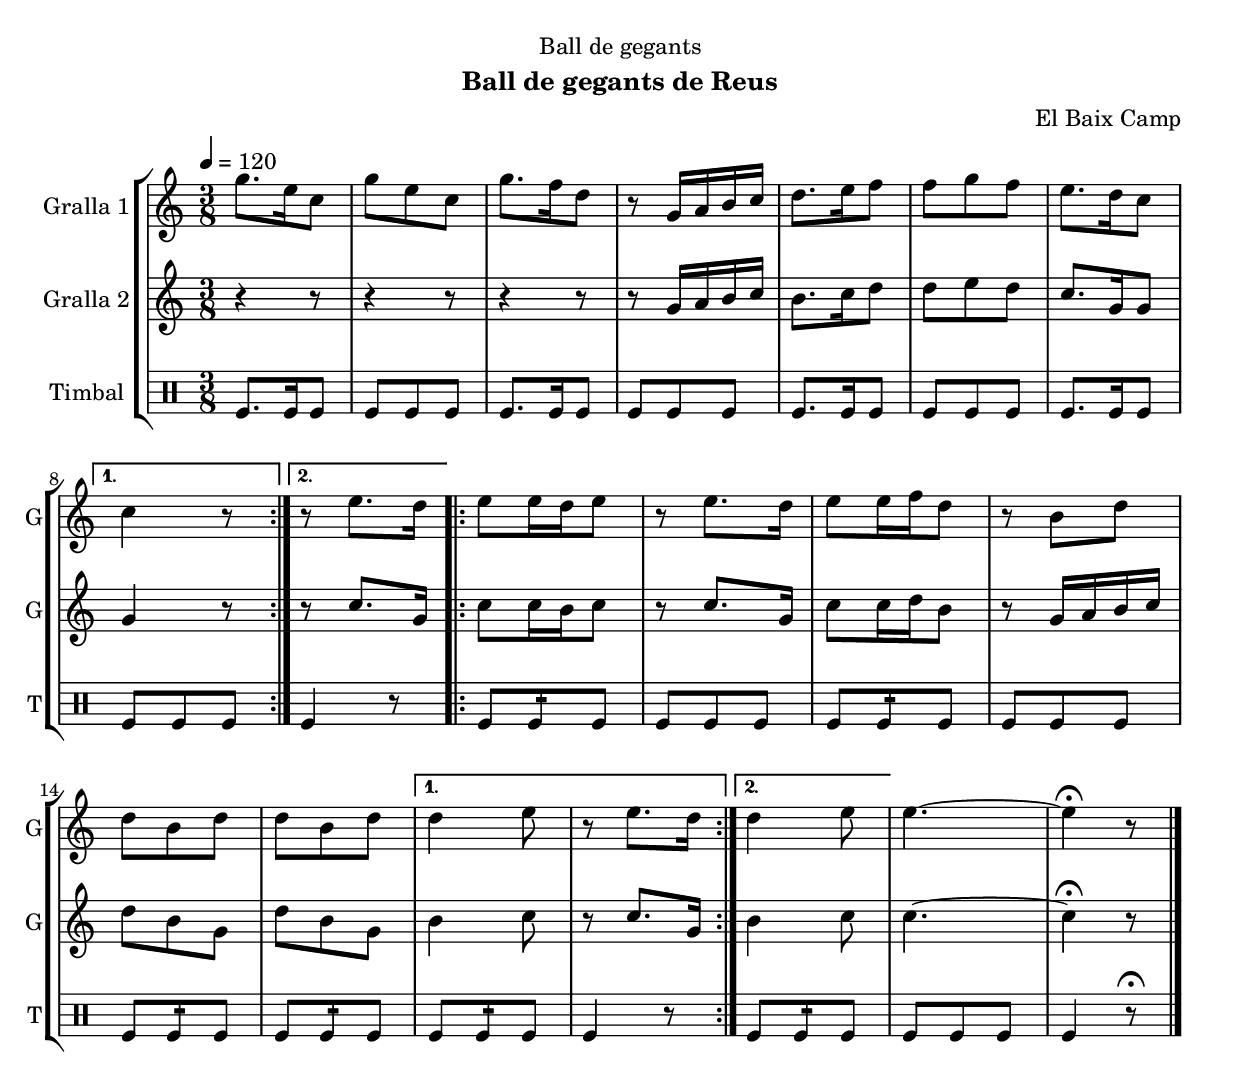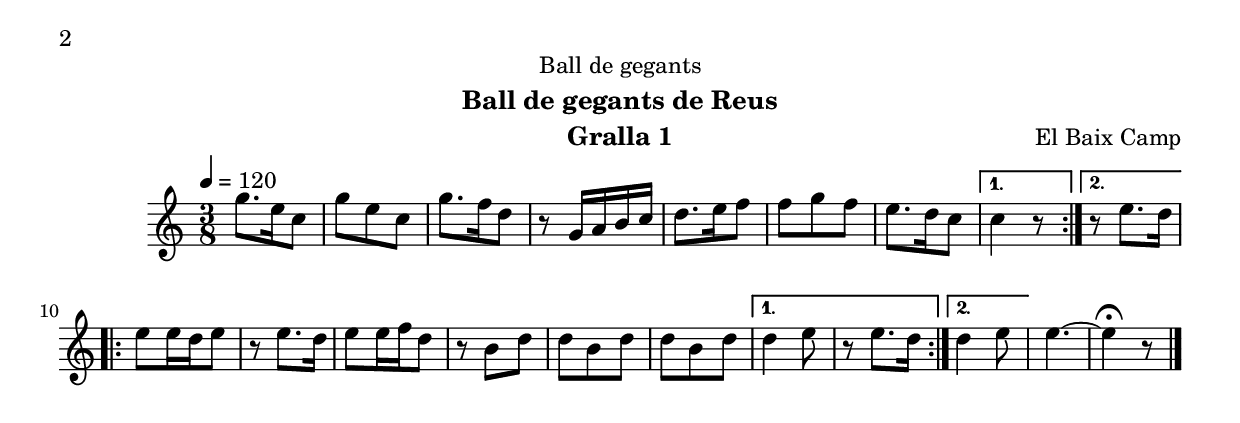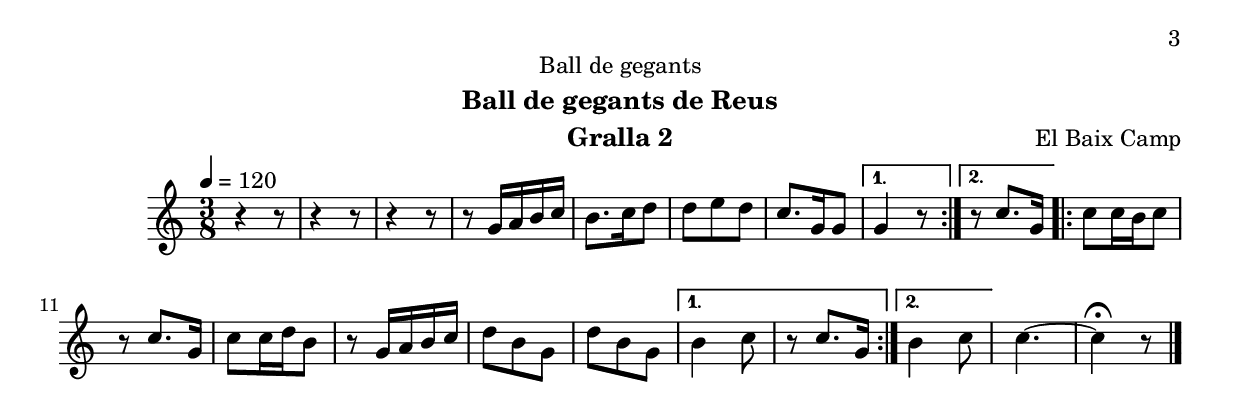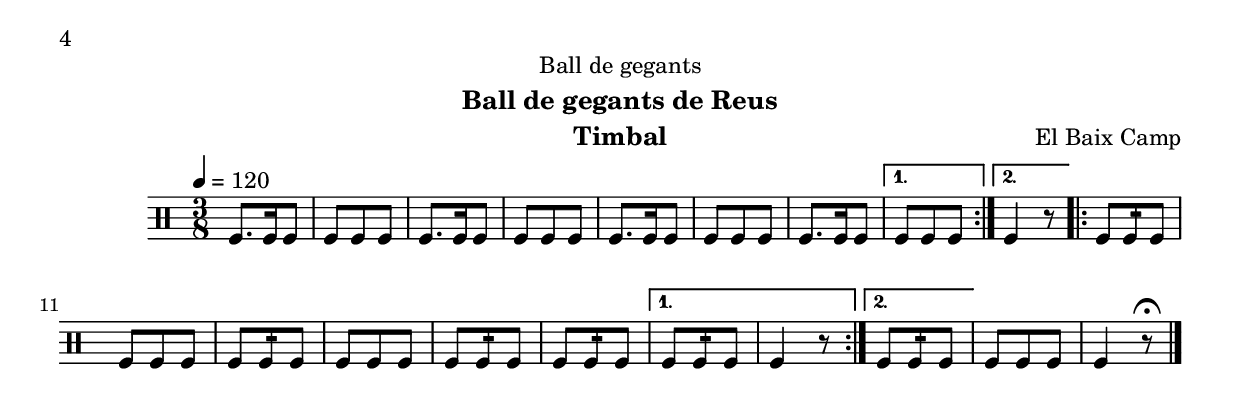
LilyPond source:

\version "2.16.2"

\header {
  dedication="Ball de gegants"
  title=""
  subtitle="Ball de gegants de Reus"
  subsubtitle=""
  poet=""
  meter=""
  piece=""
  composer="El Baix Camp"
  arranger=""
  opus=""
  instrument=""
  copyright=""
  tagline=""
}

liniaroAa =
\relative g''
{
  \tempo 4=120
  \clef treble
  \key c \major
  \time 3/8
  \repeat volta 2 { g8. e16 c8  |
  g'8 e c  |
  g'8. f16 d8  |
  r8 g,16 a b c  |
  %05
  d8. e16 f8  |
  f8 g f  |
  e8. d16 c8 }
  \alternative { { c4 r8 }
  { r8 e8. d16 } }
  %10
  \repeat volta 2 {
  e8 e16 d e8  |
  r8 e8. d16  |
  e8 e16 f d8  |
  r8 b d  |
  d8 b d  |
  %15
  d8 b d }
  \alternative { { d4 e8  |
  r8 e8. d16 }
  { d4 e8 } }
  e4. ~  |
  %20
  e4 \fermata r8  \bar "|."
}

liniaroAb =
\relative g'
{
  \tempo 4=120
  \clef treble
  \key c \major
  \time 3/8
  \repeat volta 2 { r4 r8  |
  r4 r8  |
  r4 r8  |
  r8 g16 a b c  |
  %05
  b8. c16 d8  |
  d8 e d  |
  c8. g16 g8 }
  \alternative { { g4 r8 }
  { r8 c8. g16 } }
  %10
  \repeat volta 2 {
  c8 c16 b c8  |
  r8 c8. g16  |
  c8 c16 d b8  |
  r8 g16 a b c  |
  d8 b g  |
  %15
  d'8 b g }
  \alternative { { b4 c8  |
  r8 c8. g16 }
  { b4 c8 } }
  c4. ~  |
  %20
  c4 \fermata r8  \bar "|."
}

liniaroAc =
\drummode
{
  \tempo 4=120
  \time 3/8
  \repeat volta 2 { tomfl8. tomfl16 tomfl8  |
  tomfl8 tomfl tomfl  |
  tomfl8. tomfl16 tomfl8  |
  tomfl8 tomfl tomfl  |
  %05
  tomfl8. tomfl16 tomfl8  |
  tomfl8 tomfl tomfl  |
  tomfl8. tomfl16 tomfl8 }
  \alternative { { tomfl8 tomfl tomfl }
  { tomfl4 r8 } }
  %10
  \repeat volta 2 {
  tomfl8 tomfl:16 tomfl  |
  tomfl8 tomfl tomfl  |
  tomfl8 tomfl:16 tomfl  |
  tomfl8 tomfl tomfl  |
  tomfl8 tomfl:16 tomfl  |
  %15
  tomfl8 tomfl:16 tomfl }
  \alternative { { tomfl8 tomfl:16 tomfl  |
  tomfl4 r8 }
  { tomfl8 tomfl:16 tomfl } }
  tomfl8 tomfl tomfl  |
  %20
  tomfl4 r8 \fermata  \bar "|."
}

\bookpart {
  \score {
    \new StaffGroup {
      \override Score.RehearsalMark #'self-alignment-X = #LEFT
      <<
        \new Staff \with {instrumentName = #"Gralla 1" shortInstrumentName = #"G"} \liniaroAa
        \new Staff \with {instrumentName = #"Gralla 2" shortInstrumentName = #"G"} \liniaroAb
        \new DrumStaff \with {instrumentName = #"Timbal" shortInstrumentName = #"T"} \liniaroAc
      >>
    }
    \layout {}
  }
  \score { \unfoldRepeats
    \new StaffGroup {
      \override Score.RehearsalMark #'self-alignment-X = #LEFT
      <<
        \new Staff \with {instrumentName = #"Gralla 1" shortInstrumentName = #"G"} \liniaroAa
        \new Staff \with {instrumentName = #"Gralla 2" shortInstrumentName = #"G"} \liniaroAb
        \new DrumStaff \with {instrumentName = #"Timbal" shortInstrumentName = #"T"} \liniaroAc
      >>
    }
    \midi {
      \set Staff.midiInstrument = "oboe"
      \set DrumStaff.midiInstrument = "drums"
    }
  }
}

\bookpart {
  \header {instrument="Gralla 1"}
  \score {
    \new StaffGroup {
      \override Score.RehearsalMark #'self-alignment-X = #LEFT
      <<
        \new Staff \liniaroAa
      >>
    }
    \layout {}
  }
  \score { \unfoldRepeats
    \new StaffGroup {
      \override Score.RehearsalMark #'self-alignment-X = #LEFT
      <<
        \new Staff \liniaroAa
      >>
    }
    \midi {
      \set Staff.midiInstrument = "oboe"
      \set DrumStaff.midiInstrument = "drums"
    }
  }
}

\bookpart {
  \header {instrument="Gralla 2"}
  \score {
    \new StaffGroup {
      \override Score.RehearsalMark #'self-alignment-X = #LEFT
      <<
        \new Staff \liniaroAb
      >>
    }
    \layout {}
  }
  \score { \unfoldRepeats
    \new StaffGroup {
      \override Score.RehearsalMark #'self-alignment-X = #LEFT
      <<
        \new Staff \liniaroAb
      >>
    }
    \midi {
      \set Staff.midiInstrument = "oboe"
      \set DrumStaff.midiInstrument = "drums"
    }
  }
}

\bookpart {
  \header {instrument="Timbal"}
  \score {
    \new StaffGroup {
      \override Score.RehearsalMark #'self-alignment-X = #LEFT
      <<
        \new DrumStaff \liniaroAc
      >>
    }
    \layout {}
  }
  \score { \unfoldRepeats
    \new StaffGroup {
      \override Score.RehearsalMark #'self-alignment-X = #LEFT
      <<
        \new DrumStaff \liniaroAc
      >>
    }
    \midi {
      \set Staff.midiInstrument = "oboe"
      \set DrumStaff.midiInstrument = "drums"
    }
  }
}

